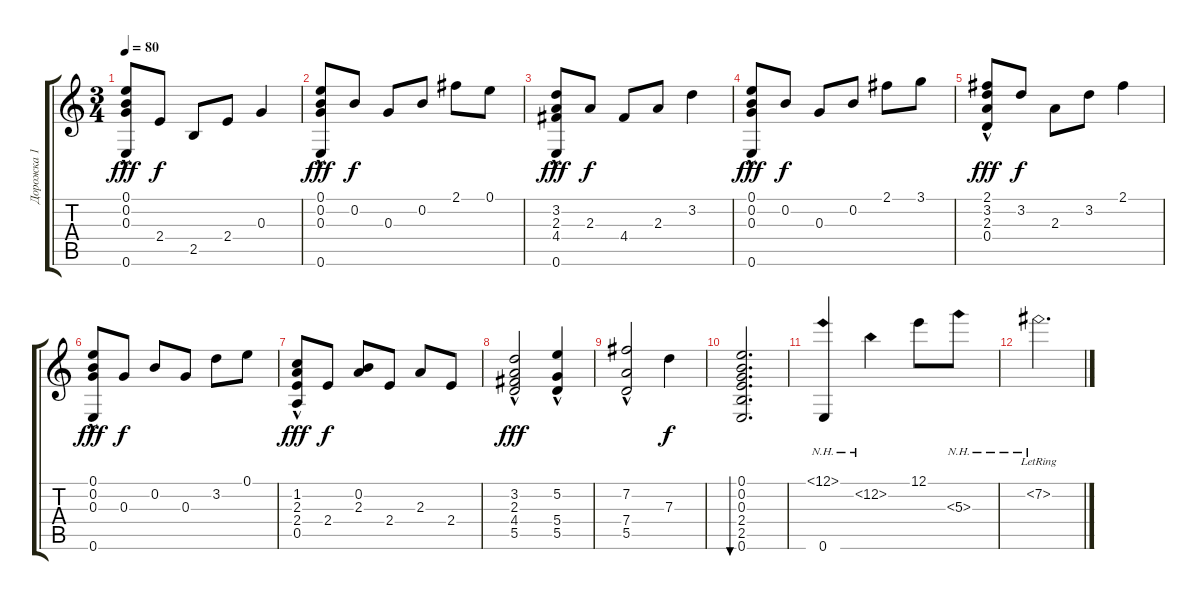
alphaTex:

\track ("Дорожка 1" "Дорожка 1") {instrument acousticguitarsteel}
\staff {score tabs}
\tuning (E4 B3 G3 D3 A2 E2) {hide}
\ts (3 4)
\tempo 80
\clef g2
\ks c
(0.1 0.2 0.3 0.6{hac}).8{dy fff} 2.4.8{dy f} 2.5.8 2.4.8 0.3.4 |
(0.1 0.2 0.3 0.6{hac}).8{dy fff} 0.2.8{dy f} 0.3.8 0.2.8 2.1.8 0.1.8 |
(3.2 2.3 4.4 0.6{hac}).8{dy fff} 2.3.8{dy f} 4.4.8 2.3.8 3.2.4 |
(0.1 0.2 0.3 0.6{hac}).8{dy fff} 0.2.8{dy f} 0.3.8 0.2.8 2.1.8 3.1.8 |
(2.1 3.2 2.3 0.4{hac}).8{dy fff} 3.2.8{dy f} 2.3.8 3.2.8 2.1.4 |
(0.1 0.2 0.3 0.6{hac}).8{dy fff} 0.3.8{dy f} 0.2.8 0.3.8 3.2.8 0.1.8 |
(1.2 2.3 2.4 0.5{hac}).8{dy fff} 2.4.8{dy f} (0.2 2.3).8 2.4.8 2.3.8 2.4.8 |
(3.2 2.3 4.4 5.5{hac}).2{dy fff} (5.2 5.4 5.5{hac}).4 |
(7.2 7.4 5.5{hac}).2 7.3.4{dy f} |
(0.1 0.2 0.3 2.4 2.5 0.6).2{d bu 60} |
(12.1{nh} 0.6).4 12.2{nh}.4 12.1.8 5.3{nh}.8 |
7.2{nh lr}.2{d}
